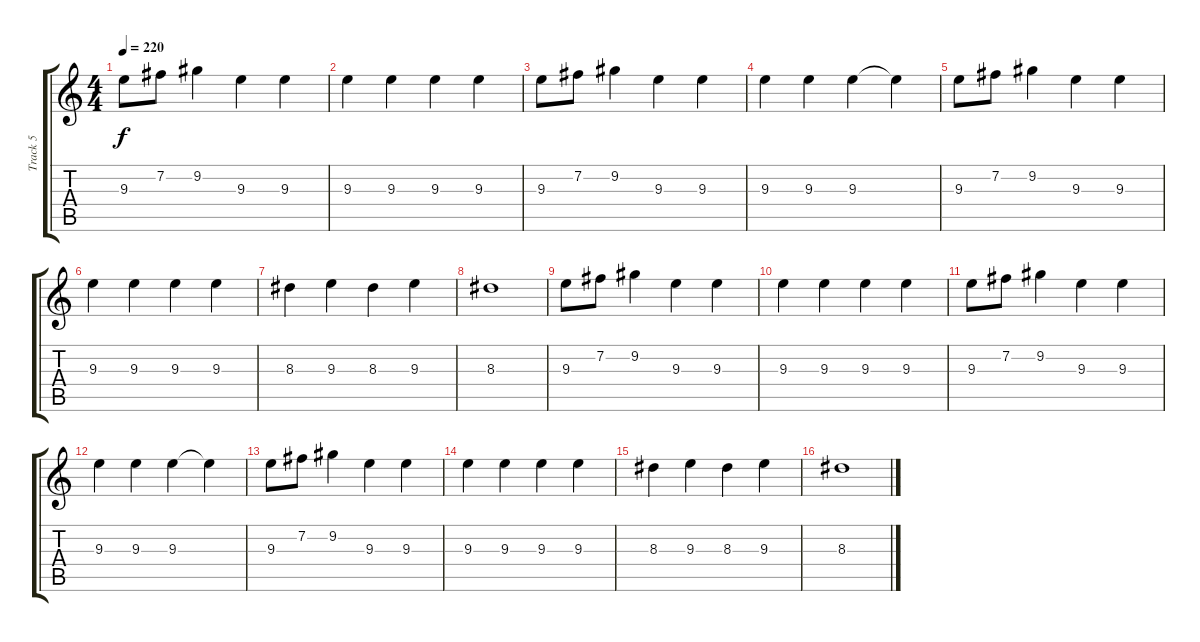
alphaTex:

\track ("Track 5" "Track 5") {instrument acousticguitarnylon}
\staff {score tabs}
\tuning (E4 B3 G3 D3 A2 E2) {hide}
\ts (4 4)
\tempo 220
\clef g2
\ks c
9.3.8{dy f} 7.2.8 9.2.4 9.3.4 9.3.4 |
9.3.4 9.3.4 9.3.4 9.3.4 |
9.3.8 7.2.8 9.2.4 9.3.4 9.3.4 |
9.3.4 9.3.4 9.3.4 9.3{t}.4 |
9.3.8 7.2.8 9.2.4 9.3.4 9.3.4 |
9.3.4 9.3.4 9.3.4 9.3.4 |
8.3.4 9.3.4 8.3.4 9.3.4 |
8.3.1 |
9.3.8 7.2.8 9.2.4 9.3.4 9.3.4 |
9.3.4 9.3.4 9.3.4 9.3.4 |
9.3.8 7.2.8 9.2.4 9.3.4 9.3.4 |
9.3.4 9.3.4 9.3.4 9.3{t}.4 |
9.3.8 7.2.8 9.2.4 9.3.4 9.3.4 |
9.3.4 9.3.4 9.3.4 9.3.4 |
8.3.4 9.3.4 8.3.4 9.3.4 |
8.3.1
